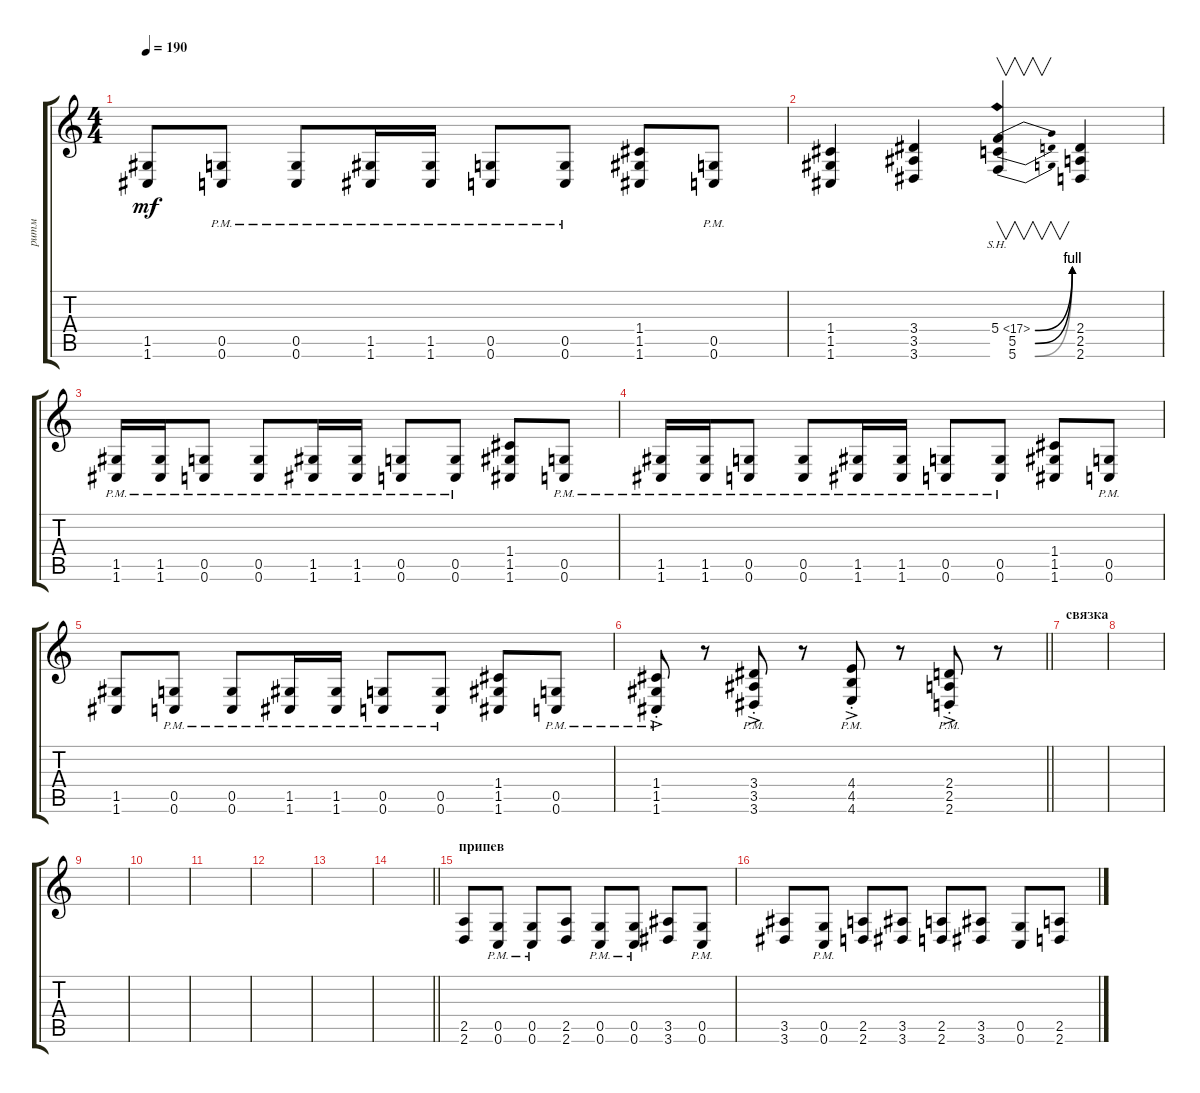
\track ("ритм" "ритм") {instrument distortionguitar}
\staff {score tabs}
\tuning (D4 A3 F3 C3 G2 C2) {hide}
\ts (4 4)
\tempo 190
\clef g2
\ks c
(1.5 1.6).8{dy mf} (0.5{pm} 0.6{pm}).8 (0.5{pm} 0.6{pm}).8 (1.5{pm} 1.6{pm}).16 (1.5{pm} 1.6{pm}).16 (0.5{pm} 0.6{pm}).8 (0.5{pm} 0.6{pm}).8 (1.4 1.5 1.6).8 (0.5{pm} 0.6{pm}).8 |
(1.4 1.5 1.6).4 (3.4 3.5 3.6).4 (5.4{be (bend 0 0 60 4) sh 12} 5.5{be (bend 0 0 60 4)} 5.6{be (bend 0 0 60 4)}).4{v} (2.4 2.5 2.6).4 |
(1.5{pm} 1.6{pm}).16 (1.5{pm} 1.6{pm}).16 (0.5{pm} 0.6{pm}).8 (0.5{pm} 0.6{pm}).8 (1.5{pm} 1.6{pm}).16 (1.5{pm} 1.6{pm}).16 (0.5{pm} 0.6{pm}).8 (0.5{pm} 0.6{pm}).8 (1.4 1.5 1.6).8 (0.5{pm} 0.6{pm}).8 |
(1.5{pm} 1.6{pm}).16 (1.5{pm} 1.6{pm}).16 (0.5{pm} 0.6{pm}).8 (0.5{pm} 0.6{pm}).8 (1.5{pm} 1.6{pm}).16 (1.5{pm} 1.6{pm}).16 (0.5{pm} 0.6{pm}).8 (0.5{pm} 0.6{pm}).8 (1.4 1.5 1.6).8 (0.5{pm} 0.6{pm}).8 |
(1.5 1.6).8 (0.5{pm} 0.6{pm}).8 (0.5{pm} 0.6{pm}).8 (1.5{pm} 1.6{pm}).16 (1.5{pm} 1.6{pm}).16 (0.5{pm} 0.6{pm}).8 (0.5{pm} 0.6{pm}).8 (1.4 1.5 1.6).8 (0.5{pm} 0.6{pm}).8 |
\barLineRight lightlight
(1.4{ac pm st} 1.5{ac pm st} 1.6{ac pm st}).8 r.8 (3.4{ac pm st} 3.5{ac pm st} 3.6{ac pm st}).8 r.8 (4.4{ac pm st} 4.5{ac pm st} 4.6{ac pm st}).8 r.8 (2.4{ac pm st} 2.5{ac pm st} 2.6{ac pm st}).8 r.8 |
\section ("" "связка")
|
|
|
|
|
|
|
\barLineRight lightlight
|
\section ("" "припев")
(2.5 2.6).8 (0.5{pm} 0.6{pm}).8 (0.5{pm} 0.6{pm}).8 (2.5 2.6).8 (0.5{pm} 0.6{pm}).8 (0.5{pm} 0.6{pm}).8 (3.5 3.6).8 (0.5{pm} 0.6{pm}).8 |
(3.5 3.6).8 (0.5{pm} 0.6{pm}).8 (2.5 2.6).8 (3.5 3.6).8 (2.5 2.6).8 (3.5 3.6).8 (0.5 0.6).8 (2.5 2.6).8
